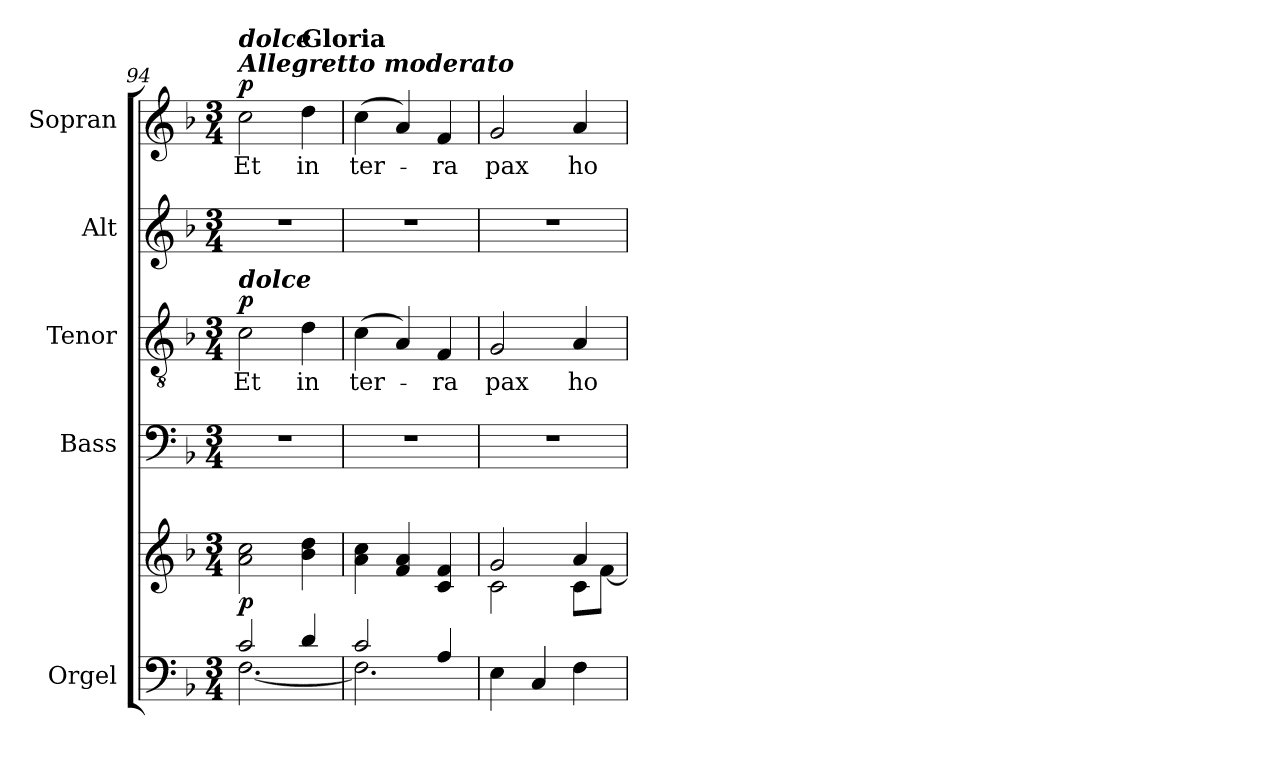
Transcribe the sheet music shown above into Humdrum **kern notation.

**kern	**kern	**dynam	**kern	**kern	**text	**dynam	**kern	**kern	**text	**dynam
*part5	*part5	*part5	*part4	*part3	*part3	*part3	*part2	*part1	*part1	*part1
*staff6	*staff5	*staff5/6	*staff4	*staff3	*staff3	*staff3	*staff2	*staff1	*staff1	*staff1
*I"Orgel	*	*	*I"Bass	*I"Tenor	*	*	*I"Alt	*I"Sopran	*	*
*I'Org.	*	*	*I'B.	*I'T.	*	*	*I'A.	*I'S.	*	*
!!LO:LB:g=z
*clefF4	*clefG2	*	*clefF4	*clefGv2	*	*	*clefG2	*clefG2	*	*
*k[b-]	*k[b-]	*	*k[b-]	*k[b-]	*	*	*k[b-]	*k[b-]	*	*
*F:	*F:	*	*F:	*F:	*	*	*F:	*F:	*	*
*M3/4	*M3/4	*	*M3/4	*M3/4	*	*	*M3/4	*M3/4	*	*
=94	=94	=94	=94	=94	=94	=94	=94	=94	=94	=94
*^	*	*	*	*	*	*	*	*	*	*
!	!	!	!	!	!	!	!	!	!LO:TX:a:Bi:t=Allegretto moderato	!	!
!	!	!	!	!	!	!	!	!	!LO:TX:a:Bi:t=dolce	!	!
!	!	!	!	!	!LO:TX:a:Bi:t=dolce	!	!	!	!	!	!
!	!	!	!LO:DY:b	!	!	!LO:LY:b	!LO:DY:a	!	!	!LO:LY:b	!LO:DY:a
2c/	[<2.F\	2a\ 2cc\	p	2.r	2c\	Et	p	2.r	2cc\	Et	p
!	!	!	!	!	!	!	!	!	!LO:TX:a:B:t=Gloria	!	!
!	!	!	!	!	!	!LO:LY:b	!	!	!	!LO:LY:b	!
4d/	.	4b-\ 4dd\	.	.	4d\	in	.	.	4dd\	in	.
=95	=95	=95	=95	=95	=95	=95	=95	=95	=95	=95	=95
!	!	!	!	!	!	!LO:LY:b	!	!	!	!LO:LY:b	!
2c/	2.F\]	4a\ 4cc\	.	2.r	(>4c\	ter-	.	2.r	(>4cc\	ter-	.
.	.	4f/ 4a/	.	.	4A/)	.	.	.	4a/)	.	.
!	!	!	!	!	!	!LO:LY:b	!	!	!	!LO:LY:b	!
4A/	.	4c/ 4f/	.	.	4F/	-ra	.	.	4f/	-ra	.
*v	*v	*	*	*	*	*	*	*	*	*	*
=96	=96	=96	=96	=96	=96	=96	=96	=96	=96	=96
*	*^	*	*	*	*	*	*	*	*	*
!	!	!	!	!	!	!LO:LY:b	!	!	!	!LO:LY:b	!
4E\	2g/	2c\	.	2.r	2G/	pax	.	2.r	2g/	pax	.
4C/	.	.	.	.	.	.	.	.	.	.	.
!	!	!	!	!	!	!LO:LY:b	!	!	!	!LO:LY:b	!
4F\	4a/	8c\L	.	.	4A/	ho-	.	.	4a/	ho-	.
.	.	[<8f\J	.	.	.	.	.	.	.	.	.
*	*v	*v	*	*	*	*	*	*	*	*	*
=	=	=	=	=	=	=	=	=	=	=
*-	*-	*-	*-	*-	*-	*-	*-	*-	*-	*-
